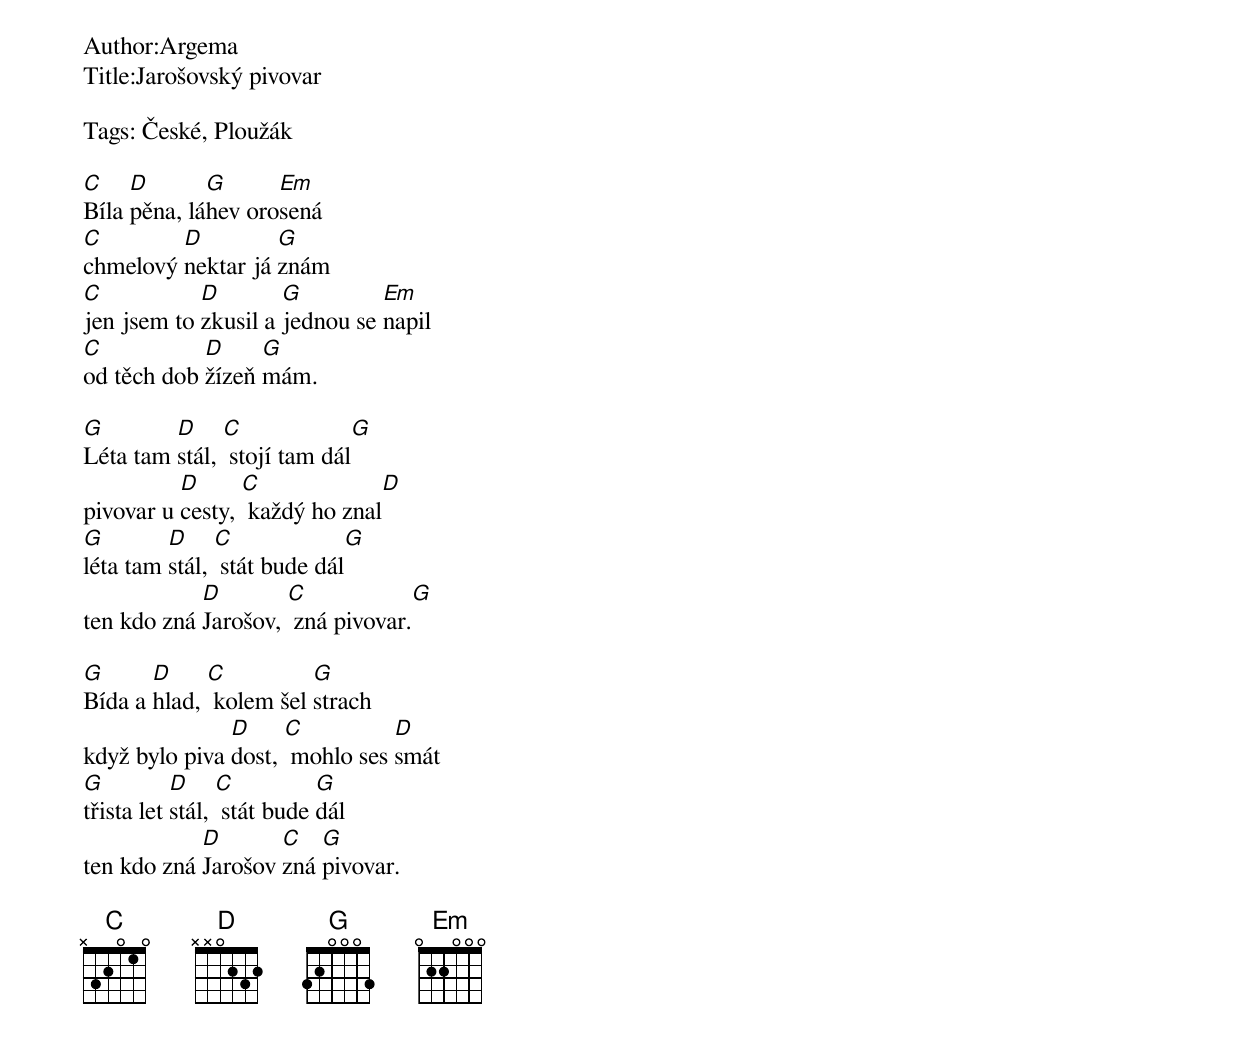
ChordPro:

Author:Argema
Title:Jarošovský pivovar

Tags: České, Ploužák

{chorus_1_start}
[C]Bíla [D]pěna, lá[G]hev oro[Em]sená
[C]chmelový [D]nektar já [G]znám
[C]jen jsem to [D]zkusil a [G]jednou se [Em]napil
[C]od těch dob [D]žízeň [G]mám.
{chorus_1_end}

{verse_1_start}
[G]Léta tam [D]stál, [C] stojí tam dál[G]
pivovar u [D]cesty, [C] každý ho znal[D]
[G]léta tam [D]stál, [C] stát bude dál[G]
ten kdo zná [D]Jarošov, [C] zná pivovar.[G]
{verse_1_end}

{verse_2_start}
[G]Bída a [D]hlad, [C] kolem šel [G]strach
když bylo piva [D]dost, [C] mohlo ses [D]smát
[G]třista let [D]stál, [C] stát bude [G]dál
ten kdo zná [D]Jarošov [C]zná [G]pivovar.
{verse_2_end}

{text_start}
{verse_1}
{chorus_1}
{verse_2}
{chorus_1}
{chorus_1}
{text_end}
